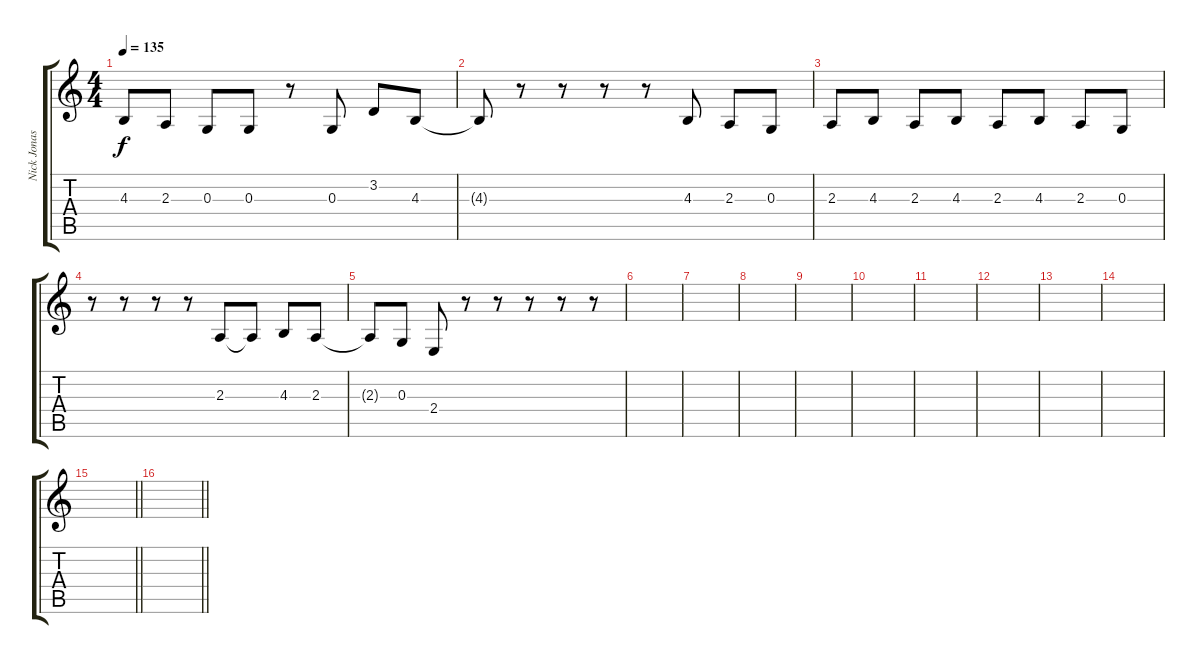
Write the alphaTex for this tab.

\track ("Nick Jonas Vocals" "Nick Jonas") {instrument oboe}
\staff {score tabs}
\tuning (E4 B3 G3 D3 A2 E2) {hide}
\ts (4 4)
\tempo 135
\clef g2
\ks c
4.3{t}.8{dy f} 2.3.8 0.3.8 0.3.8 r.8 0.3.8 3.2.8 4.3.8 |
4.3{t}.8 r.8 r.8 r.8 r.8 4.3.8 2.3.8 0.3.8 |
2.3.8 4.3.8 2.3.8 4.3.8 2.3.8 4.3.8 2.3.8 0.3.8 |
r.8 r.8 r.8 r.8 2.3.8 2.3{t}.8 4.3.8 2.3.8 |
2.3{t}.8 0.3.8 2.4.8 r.8 r.8 r.8 r.8 r.8 |
|
|
|
|
|
|
|
|
|
\barLineRight lightlight
|
\barLineRight lightlight
